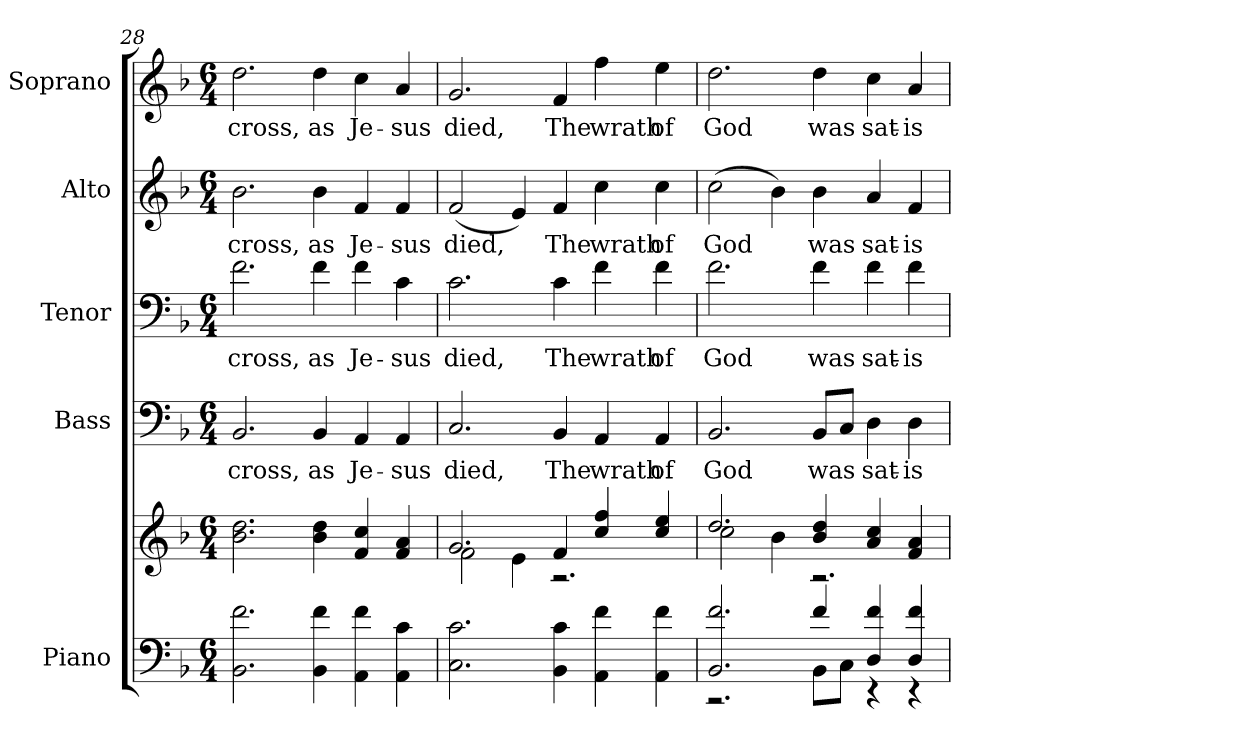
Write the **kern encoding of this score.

**kern	**kern	**kern	**text	**kern	**text	**kern	**text	**kern	**text
*part5	*part5	*part4	*part4	*part3	*part3	*part2	*part2	*part1	*part1
*staff6	*staff5	*staff4	*staff4	*staff3	*staff3	*staff2	*staff2	*staff1	*staff1
*I"Piano	*	*I"Bass	*	*I"Tenor	*	*I"Alto	*	*I"Soprano	*
*I'Pno.	*	*I'B.	*	*	*	*I'A.	*	*I'S.	*
!!LO:PB:g=z
*clefF4	*clefG2	*clefF4	*	*clefF4	*	*clefG2	*	*clefG2	*
*k[b-]	*k[b-]	*k[b-]	*	*k[b-]	*	*k[b-]	*	*k[b-]	*
*F:	*F:	*F:	*	*F:	*	*F:	*	*F:	*
*M6/4	*M6/4	*M6/4	*	*M6/4	*	*M6/4	*	*M6/4	*
=28	=28	=28	=28	=28	=28	=28	=28	=28	=28
!	!	!	!LO:LY:b:color=#000000	!	!	!	!	!	!
!	!	!	!	!	!LO:LY:b:color=#000000	!	!	!	!
!	!	!	!	!	!	!	!LO:LY:b:color=#000000	!	!
!	!	!	!	!	!	!	!	!	!LO:LY:b:color=#000000
2.BB-i\ 2.fi	2.b-i\ 2.ddi	2.BB-i/	cross,	2.fi\	cross,	2.b-i\	cross,	2.ddi\	cross,
!	!	!	!LO:LY:b:color=#000000	!	!	!	!	!	!
!	!	!	!	!	!LO:LY:b:color=#000000	!	!	!	!
!	!	!	!	!	!	!	!LO:LY:b:color=#000000	!	!
!	!	!	!	!	!	!	!	!	!LO:LY:b:color=#000000
4BB-i\ 4fi	4b-i\ 4ddi	4BB-i/	as	4fi\	as	4b-i\	as	4ddi\	as
!	!	!	!LO:LY:b:color=#000000	!	!	!	!	!	!
!	!	!	!	!	!LO:LY:b:color=#000000	!	!	!	!
!	!	!	!	!	!	!	!LO:LY:b:color=#000000	!	!
!	!	!	!	!	!	!	!	!	!LO:LY:b:color=#000000
4AAi\ 4fi	4fi/ 4cci	4AAi/	Je-	4fi\	Je-	4fi/	Je-	4cci\	Je-
!	!	!	!LO:LY:b:color=#000000	!	!	!	!	!	!
!	!	!	!	!	!LO:LY:b:color=#000000	!	!	!	!
!	!	!	!	!	!	!	!LO:LY:b:color=#000000	!	!
!	!	!	!	!	!	!	!	!	!LO:LY:b:color=#000000
4AAi\ 4ci	4fi/ 4ai	4AAi/	-sus	4ci\	-sus	4fi/	-sus	4ai/	-sus
=29	=29	=29	=29	=29	=29	=29	=29	=29	=29
*	*^	*	*	*	*	*	*	*	*
!	!	!	!	!LO:LY:b:color=#000000	!	!	!	!	!	!
!	!	!	!	!	!	!LO:LY:b:color=#000000	!	!	!	!
!	!	!	!	!	!	!	!	!LO:LY:b:color=#000000	!	!
!	!	!	!	!	!	!	!	!	!	!LO:LY:b:color=#000000
2.Ci\ 2.ci	2.gi/	2fi\	2.Ci/	died,	2.ci\	died,	(2fi/	died,	2.gi/	died,
.	.	4ei\	.	.	.	.	4ei/)	.	.	.
!	!	!	!	!LO:LY:b:color=#000000	!	!	!	!	!	!
!	!	!	!	!	!	!LO:LY:b:color=#000000	!	!	!	!
!	!	!	!	!	!	!	!	!LO:LY:b:color=#000000	!	!
!	!	!	!	!	!	!	!	!	!	!LO:LY:b:color=#000000
4BB-i\ 4ci	4fi/	2.r	4BB-i/	The	4ci\	The	4fi/	The	4fi/	The
!	!	!	!	!LO:LY:b:color=#000000	!	!	!	!	!	!
!	!	!	!	!	!	!LO:LY:b:color=#000000	!	!	!	!
!	!	!	!	!	!	!	!	!LO:LY:b:color=#000000	!	!
!	!	!	!	!	!	!	!	!	!	!LO:LY:b:color=#000000
4AAi\ 4fi	4cci/ 4ffi	.	4AAi/	wrath	4fi\	wrath	4cci\	wrath	4ffi\	wrath
!	!	!	!	!LO:LY:b:color=#000000	!	!	!	!	!	!
!	!	!	!	!	!	!LO:LY:b:color=#000000	!	!	!	!
!	!	!	!	!	!	!	!	!LO:LY:b:color=#000000	!	!
!	!	!	!	!	!	!	!	!	!	!LO:LY:b:color=#000000
4AAi\ 4fi	4cci/ 4eei	.	4AAi/	of	4fi\	of	4cci\	of	4eei\	of
=30	=30	=30	=30	=30	=30	=30	=30	=30	=30	=30
*^	*	*	*	*	*	*	*	*	*	*
!	!	!	!	!	!LO:LY:b:color=#000000	!	!	!	!	!	!
!	!	!	!	!	!	!	!LO:LY:b:color=#000000	!	!	!	!
!	!	!	!	!	!	!	!	!	!LO:LY:b:color=#000000	!	!
!	!	!	!	!	!	!	!	!	!	!	!LO:LY:b:color=#000000
2.BB-i/ 2.fi	2.r	2.ddi/	2cci\	2.BB-i/	God	2.fi\	God	(2cci\	God	2.ddi\	God
.	.	.	4b-i\	.	.	.	.	4b-i\)	.	.	.
!	!	!	!	!	!LO:LY:b:color=#000000	!	!	!	!	!	!
!	!	!	!	!	!	!	!LO:LY:b:color=#000000	!	!	!	!
!	!	!	!	!	!	!	!	!	!LO:LY:b:color=#000000	!	!
!	!	!	!	!	!	!	!	!	!	!	!LO:LY:b:color=#000000
4fi/	8BB-i\L	4b-i/ 4ddi	2.r	8BB-i/L	was	4fi\	was	4b-i\	was	4ddi\	was
.	8Ci\J	.	.	8Ci/J	.	.	.	.	.	.	.
!	!	!	!	!	!LO:LY:b:color=#000000	!	!	!	!	!	!
!	!	!	!	!	!	!	!LO:LY:b:color=#000000	!	!	!	!
!	!	!	!	!	!	!	!	!	!LO:LY:b:color=#000000	!	!
!	!	!	!	!	!	!	!	!	!	!	!LO:LY:b:color=#000000
4Di/ 4fi	4r	4ai/ 4cci	.	4Di\	sat-	4fi\	sat-	4ai/	sat-	4cci\	sat-
!	!	!	!	!	!LO:LY:b:color=#000000	!	!	!	!	!	!
!	!	!	!	!	!	!	!LO:LY:b:color=#000000	!	!	!	!
!	!	!	!	!	!	!	!	!	!LO:LY:b:color=#000000	!	!
!	!	!	!	!	!	!	!	!	!	!	!LO:LY:b:color=#000000
4Di/ 4fi	4r	4fi/ 4ai	.	4Di\	-is-	4fi\	-is-	4fi/	-is-	4ai/	-is-
*v	*v	*	*	*	*	*	*	*	*	*	*
*	*v	*v	*	*	*	*	*	*	*	*
=	=	=	=	=	=	=	=	=	=
*-	*-	*-	*-	*-	*-	*-	*-	*-	*-
